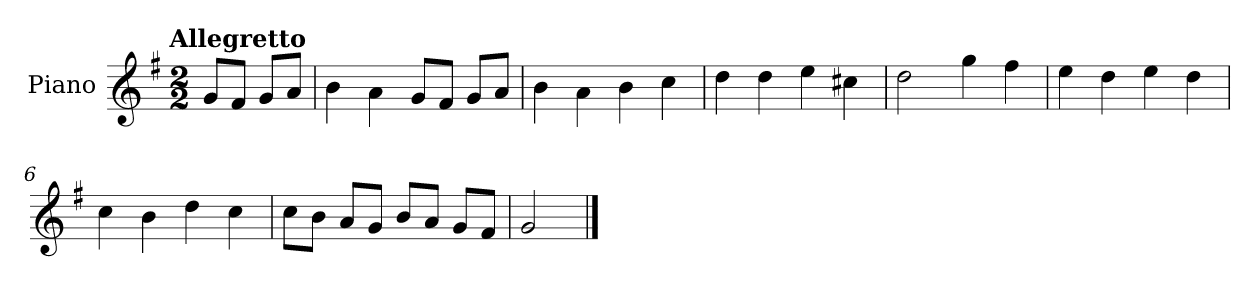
**kern
*part1
*staff1
*I"Piano
*I'Pno.
*clefG2
*k[f#]
!!LO:TX:omd:t=Allegretto
*M2/2
*MM116
=
8g/L
8f#/J
8g/L
8a/J
=1
4b\
4a\
8g/L
8f#/J
8g/L
8a/J
=2
4b\
4a\
4b\
4cc\
=3
4dd\
4dd\
4ee\
4cc#X\
=4
2dd\
4gg\
4ff#\
!!LO:LB:g=z
=5
4ee\
4dd\
4ee\
4dd\
=6
4cc\
4b\
4dd\
4cc\
=7
8cc\L
8b\J
8a/L
8g/J
8b/L
8a/J
8g/L
8f#/J
=8
2g/
==
*-
